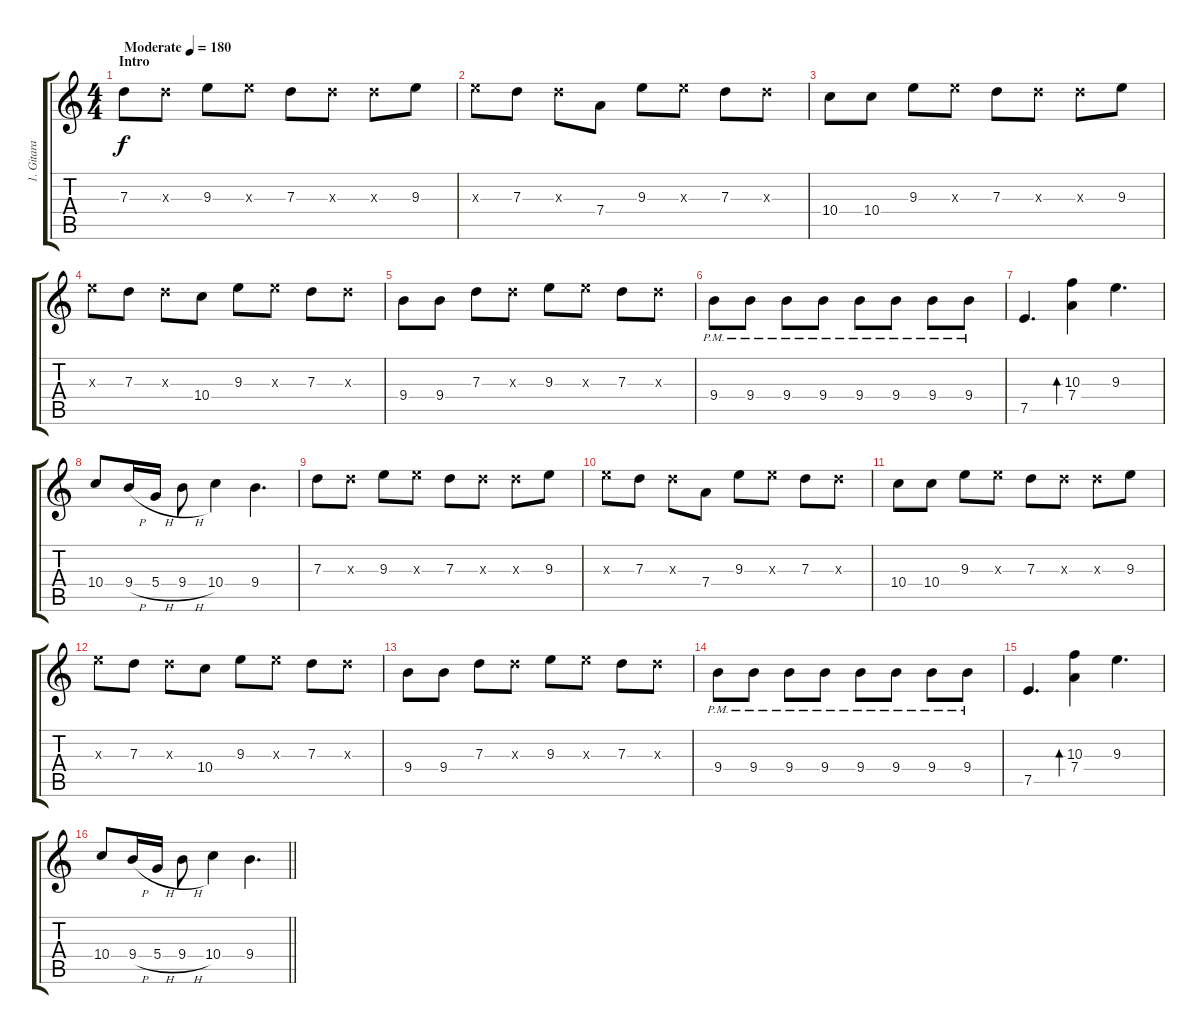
\track ("1. Gitara" "1. Gitara") {instrument overdrivenguitar}
\staff {score tabs}
\tuning (E4 B3 G3 D3 A2 E2) {hide}
\ts (4 4)
\section ("" "Intro")
\tempo (180 "Moderate")
\clef g2
\ks c
7.3.8{dy f instrument overdrivenguitar} 7.3{x}.8 9.3.8 9.3{x}.8 7.3.8 7.3{x}.8 7.3{x}.8 9.3.8 |
9.3{x}.8 7.3.8 7.3{x}.8 7.4.8 9.3.8 9.3{x}.8 7.3.8 7.3{x}.8 |
10.4.8 10.4.8 9.3.8 9.3{x}.8 7.3.8 7.3{x}.8 7.3{x}.8 9.3.8 |
9.3{x}.8 7.3.8 7.3{x}.8 10.4.8 9.3.8 9.3{x}.8 7.3.8 7.3{x}.8 |
9.4.8 9.4.8 7.3.8 7.3{x}.8 9.3.8 9.3{x}.8 7.3.8 7.3{x}.8 |
9.4{pm}.8 9.4{pm}.8 9.4{pm}.8 9.4{pm}.8 9.4{pm}.8 9.4{pm}.8 9.4{pm}.8 9.4{pm}.8 |
7.5.4{d} (10.3 7.4).4{bd 240} 9.3.4{d} |
10.4.8 9.4{h}.16 5.4{h}.16 9.4{h}.8 10.4.4 9.4.4{d} |
7.3.8 7.3{x}.8 9.3.8 9.3{x}.8 7.3.8 7.3{x}.8 7.3{x}.8 9.3.8 |
9.3{x}.8 7.3.8 7.3{x}.8 7.4.8 9.3.8 9.3{x}.8 7.3.8 7.3{x}.8 |
10.4.8 10.4.8 9.3.8 9.3{x}.8 7.3.8 7.3{x}.8 7.3{x}.8 9.3.8 |
9.3{x}.8 7.3.8 7.3{x}.8 10.4.8 9.3.8 9.3{x}.8 7.3.8 7.3{x}.8 |
9.4.8 9.4.8 7.3.8 7.3{x}.8 9.3.8 9.3{x}.8 7.3.8 7.3{x}.8 |
9.4{pm}.8 9.4{pm}.8 9.4{pm}.8 9.4{pm}.8 9.4{pm}.8 9.4{pm}.8 9.4{pm}.8 9.4{pm}.8 |
7.5.4{d} (10.3 7.4).4{bd 240} 9.3.4{d} |
\barLineRight lightlight
10.4.8 9.4{h}.16 5.4{h}.16 9.4{h}.8 10.4.4 9.4.4{d}
